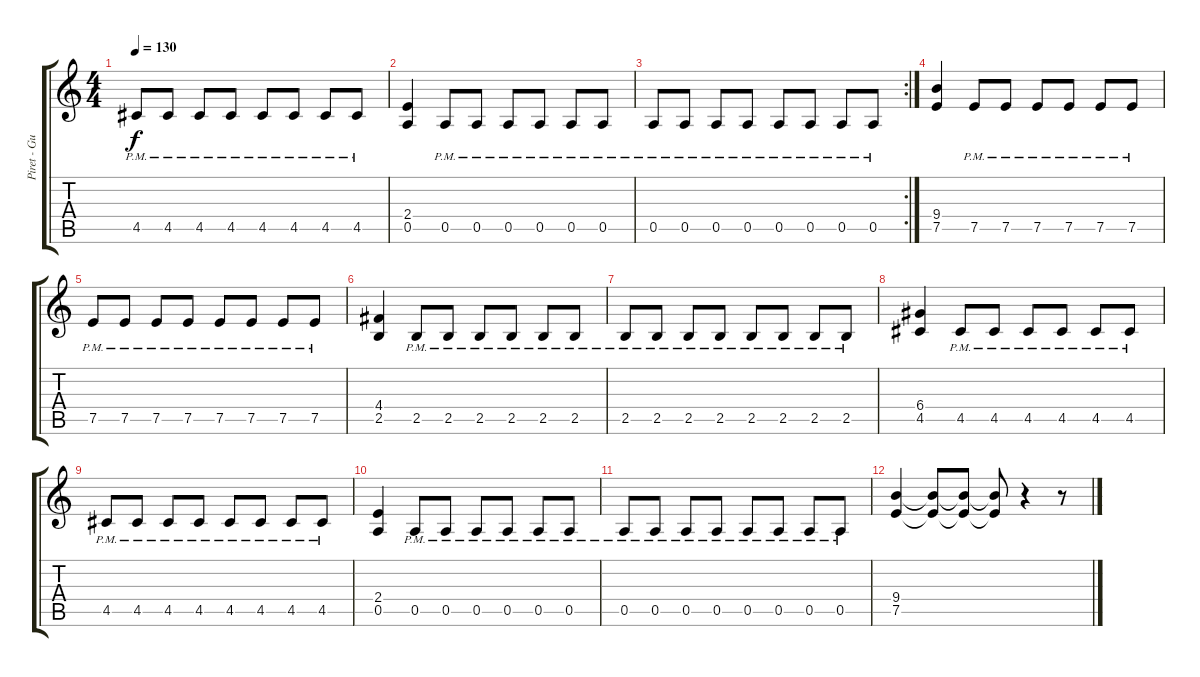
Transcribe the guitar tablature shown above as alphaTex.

\track ("Piret - Guitar" "Piret - Gu") {instrument distortionguitar}
\staff {score tabs}
\tuning (E4 B3 G3 D3 A2 E2) {hide}
\ts (4 4)
\tempo 130
\clef g2
\ks c
4.5{pm}.8{dy f} 4.5{pm}.8 4.5{pm}.8 4.5{pm}.8 4.5{pm}.8 4.5{pm}.8 4.5{pm}.8 4.5{pm}.8 |
(2.4 0.5).4 0.5{pm}.8 0.5{pm}.8 0.5{pm}.8 0.5{pm}.8 0.5{pm}.8 0.5{pm}.8 |
\rc 2
0.5{pm}.8 0.5{pm}.8 0.5{pm}.8 0.5{pm}.8 0.5{pm}.8 0.5{pm}.8 0.5{pm}.8 0.5{pm}.8 |
(9.4 7.5).4 7.5{pm}.8 7.5{pm}.8 7.5{pm}.8 7.5{pm}.8 7.5{pm}.8 7.5{pm}.8 |
7.5{pm}.8 7.5{pm}.8 7.5{pm}.8 7.5{pm}.8 7.5{pm}.8 7.5{pm}.8 7.5{pm}.8 7.5{pm}.8 |
(4.4 2.5).4 2.5{pm}.8 2.5{pm}.8 2.5{pm}.8 2.5{pm}.8 2.5{pm}.8 2.5{pm}.8 |
2.5{pm}.8 2.5{pm}.8 2.5{pm}.8 2.5{pm}.8 2.5{pm}.8 2.5{pm}.8 2.5{pm}.8 2.5{pm}.8 |
(6.4 4.5).4 4.5{pm}.8 4.5{pm}.8 4.5{pm}.8 4.5{pm}.8 4.5{pm}.8 4.5{pm}.8 |
4.5{pm}.8 4.5{pm}.8 4.5{pm}.8 4.5{pm}.8 4.5{pm}.8 4.5{pm}.8 4.5{pm}.8 4.5{pm}.8 |
(2.4 0.5).4 0.5{pm}.8 0.5{pm}.8 0.5{pm}.8 0.5{pm}.8 0.5{pm}.8 0.5{pm}.8 |
0.5{pm}.8 0.5{pm}.8 0.5{pm}.8 0.5{pm}.8 0.5{pm}.8 0.5{pm}.8 0.5{pm}.8 0.5{pm}.8 |
(9.4 7.5).4 (9.4{t} 7.5{t}).8{volume 8} (9.4{t} 7.5{t}).8{volume 4} (9.4{t} 7.5{t}).8{volume 1} r.4 r.8
